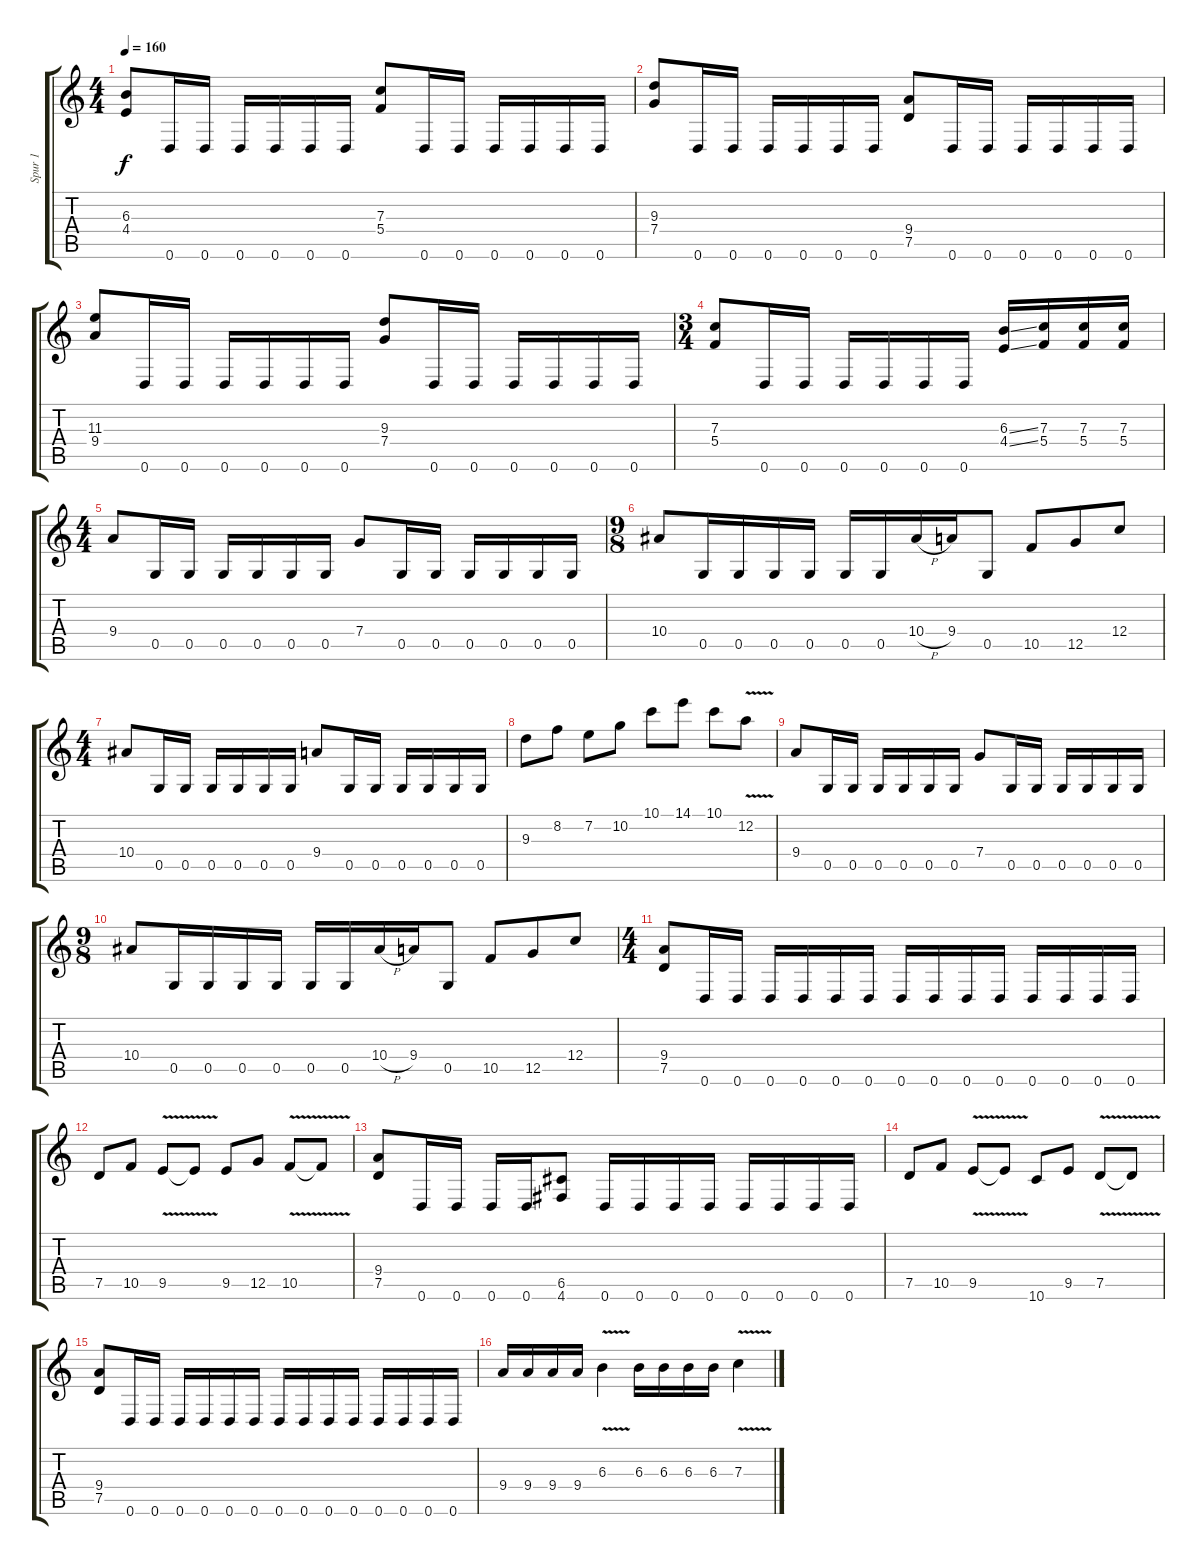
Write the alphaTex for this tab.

\track ("Spur 1" "Spur 1") {instrument distortionguitar}
\staff {score tabs}
\tuning (D4 A3 F3 C3 G2 D2) {hide}
\ts (4 4)
\tempo 160
\clef g2
\ks c
(6.3 4.4).8{dy f} 0.6.16 0.6.16 0.6.16 0.6.16 0.6.16 0.6.16 (7.3 5.4).8 0.6.16 0.6.16 0.6.16 0.6.16 0.6.16 0.6.16 |
(9.3 7.4).8 0.6.16 0.6.16 0.6.16 0.6.16 0.6.16 0.6.16 (9.4 7.5).8 0.6.16 0.6.16 0.6.16 0.6.16 0.6.16 0.6.16 |
(11.3 9.4).8 0.6.16 0.6.16 0.6.16 0.6.16 0.6.16 0.6.16 (9.3 7.4).8 0.6.16 0.6.16 0.6.16 0.6.16 0.6.16 0.6.16 |
\ts (3 4)
(7.3 5.4).8 0.6.16 0.6.16 0.6.16 0.6.16 0.6.16 0.6.16 (6.3{ss} 4.4{ss}).16 (7.3 5.4).16 (7.3 5.4).16 (7.3 5.4).16 |
\ts (4 4)
9.4.8 0.5.16 0.5.16 0.5.16 0.5.16 0.5.16 0.5.16 7.4.8 0.5.16 0.5.16 0.5.16 0.5.16 0.5.16 0.5.16 |
\ts (9 8)
10.4.8 0.5.16 0.5.16 0.5.16 0.5.16 0.5.16 0.5.16 10.4{h}.16 9.4.16 0.5.8 10.5.8 12.5.8 12.4.8 |
\ts (4 4)
10.4.8 0.5.16 0.5.16 0.5.16 0.5.16 0.5.16 0.5.16 9.4.8 0.5.16 0.5.16 0.5.16 0.5.16 0.5.16 0.5.16 |
9.3.8 8.2.8 7.2.8 10.2.8 10.1.8 14.1.8 10.1.8 12.2{v}.8 |
9.4.8 0.5.16 0.5.16 0.5.16 0.5.16 0.5.16 0.5.16 7.4.8 0.5.16 0.5.16 0.5.16 0.5.16 0.5.16 0.5.16 |
\ts (9 8)
10.4.8 0.5.16 0.5.16 0.5.16 0.5.16 0.5.16 0.5.16 10.4{h}.16 9.4.16 0.5.8 10.5.8 12.5.8 12.4.8 |
\ts (4 4)
(9.4 7.5).8 0.6.16 0.6.16 0.6.16 0.6.16 0.6.16 0.6.16 0.6.16 0.6.16 0.6.16 0.6.16 0.6.16 0.6.16 0.6.16 0.6.16 |
7.5.8 10.5.8 9.5{v}.8 9.5{v t}.8 9.5.8 12.5.8 10.5{v}.8 10.5{v t}.8 |
(9.4 7.5).8 0.6.16 0.6.16 0.6.16 0.6.16 (6.5 4.6).8 0.6.16 0.6.16 0.6.16 0.6.16 0.6.16 0.6.16 0.6.16 0.6.16 |
7.5.8 10.5.8 9.5{v}.8 9.5{v t}.8 10.6.8 9.5.8 7.5{v}.8 7.5{v t}.8 |
(9.4 7.5).8 0.6.16 0.6.16 0.6.16 0.6.16 0.6.16 0.6.16 0.6.16 0.6.16 0.6.16 0.6.16 0.6.16 0.6.16 0.6.16 0.6.16 |
9.4.16 9.4.16 9.4.16 9.4.16 6.3{v}.4 6.3.16 6.3.16 6.3.16 6.3.16 7.3{v}.4
